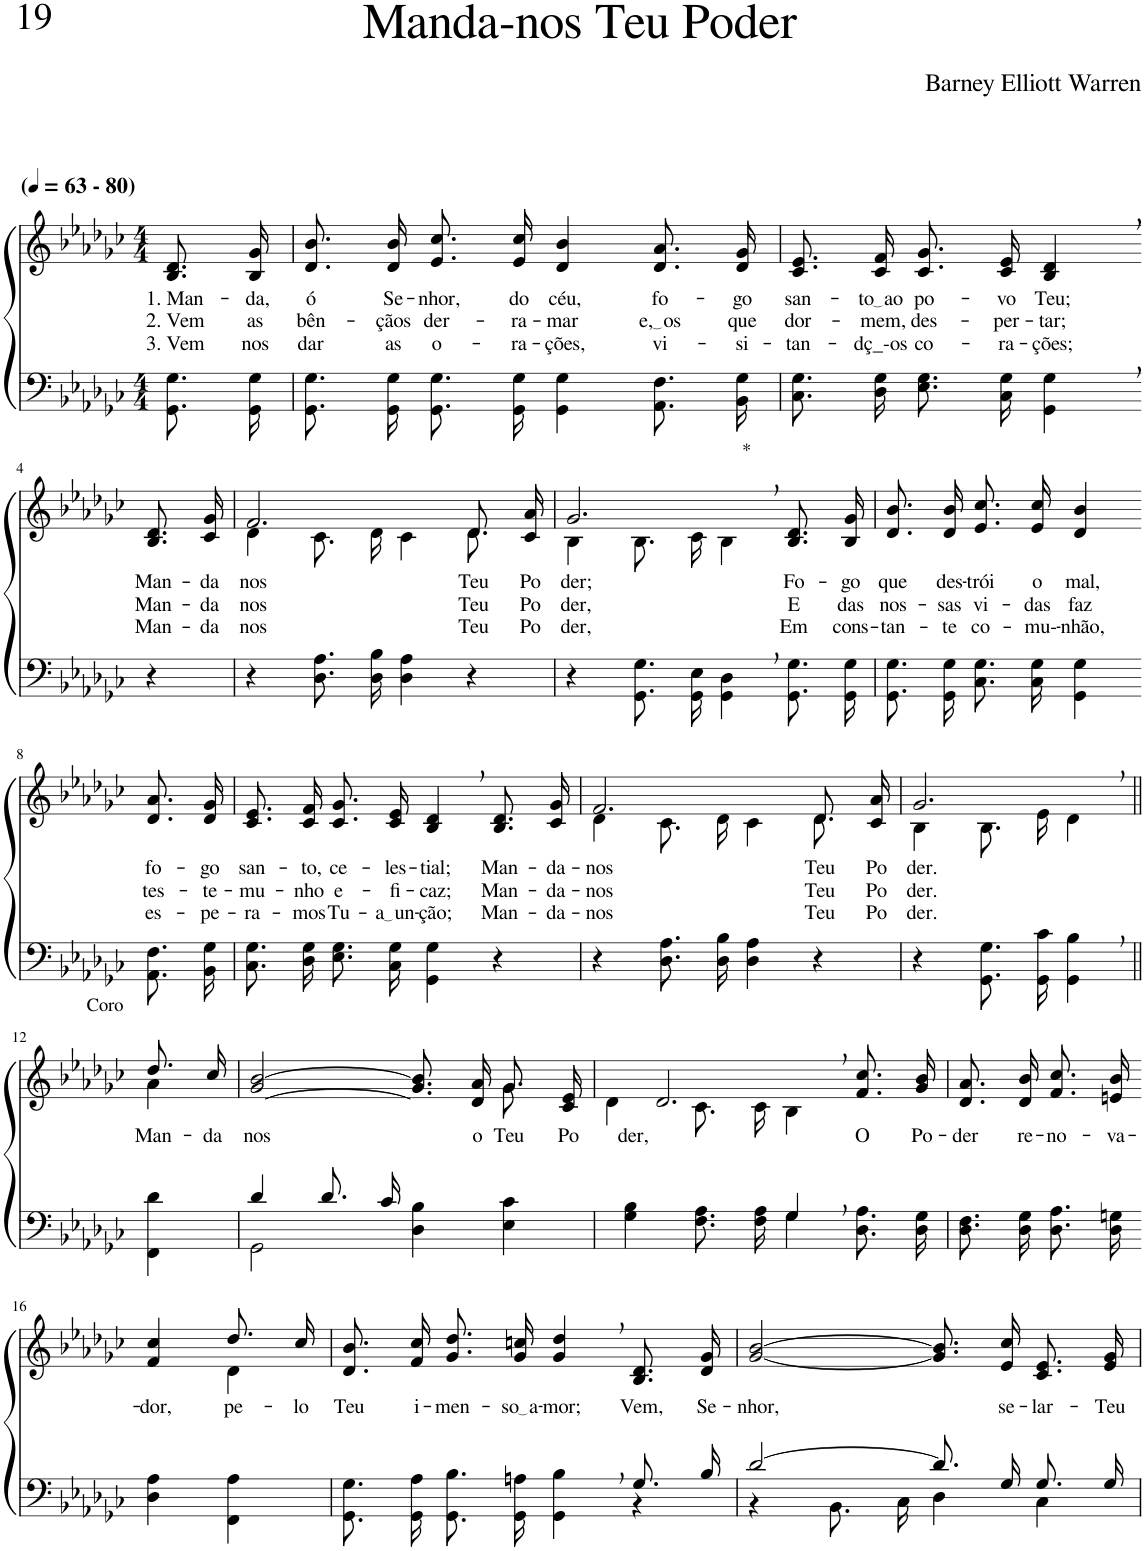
**kern	**kern	**text	**text	**text
*part2	*part1	*part1	*part1	*part1
*staff2	*staff1	*staff1	*staff1	*staff1
*I"Parte III e IV	*I"Parte I e II	*	*	*
*clefF4	*clefG2	*	*	*
*Trd-1c-2	*Trd-1c-2	*	*	*
*k[b-e-a-d-g-c-]	*k[b-e-a-d-g-c-]	*	*	*
*M4/4	*M4/4	*	*	*
*MM63	*MM63	*	*	*
=1	=1	=1	=1	=1
!	!LO:TX:a:B:t=(	!	!	!
!	!LO:TX:a:B:t=- 80)	!	!	!
!	!	!LO:LY:b	!LO:LY:b	!LO:LY:b
8.GG-/ 8.G-/L	8.B-/ 8.d-/L	1. Man-	2. Vem	3. Vem
!	!	!LO:LY:b	!LO:LY:b	!LO:LY:b
16GG-/ 16G-/Jk	16B-/ 16g-/Jk	-da,	as	nos
=2	=2	=2	=2	=2
!	!	!LO:LY:b	!LO:LY:b	!LO:LY:b
8.GG-/ 8.G-/L	8.d-/ 8.b-/L	ó	bên-	dar
!	!	!LO:LY:b	!LO:LY:b	!LO:LY:b
16GG-/ 16G-/Jk	16d-/ 16b-/Jk	Se-	-çãos	as
!	!	!LO:LY:b	!LO:LY:b	!LO:LY:b
8.GG-/ 8.G-/L	8.e-/ 8.cc-/L	-nhor,	der-	o-
!	!	!LO:LY:b	!LO:LY:b	!LO:LY:b
16GG-/ 16G-/Jk	16e-/ 16cc-/Jk	do	-ra-	-ra-
!	!	!LO:LY:b	!LO:LY:b	!LO:LY:b
4GG-\ 4G-\	4d-/ 4b-/	céu,	-mar	-ções,
!	!	!LO:LY:b	!LO:LY:b	!LO:LY:b
8.AA-\ 8.F\L	8.d-/ 8.a-/L	fo-	e, os	vi-
!	!	!LO:LY:b	!LO:LY:b	!LO:LY:b
16BB-\ 16G-\Jk	16d-/ 16g-/Jk	-go	que	-si-
=3	=3	=3	=3	=3
!	!	!LO:LY:b	!LO:LY:b	!LO:LY:b
8.C-\ 8.G-\L	8.c-/ 8.e-/L	san-	dor-	-tan-
!	!	!LO:LY:b	!LO:LY:b	!LO:LY:b
16D-\ 16G-\Jk	16c-/ 16f/Jk	to ao	-mem,	-dç_-os
!	!	!LO:LY:b	!LO:LY:b	!LO:LY:b
8.E-\ 8.G-\L	8.c-/ 8.g-/L	po-	des-	co-
!	!	!LO:LY:b	!LO:LY:b	!LO:LY:b
16C-\ 16G-\Jk	16c-/ 16e-/Jk	-vo	-per-	-ra-
!	!	!LO:LY:b	!LO:LY:b	!LO:LY:b
4GG-\, 4G-\,	4B-/, 4d-/,	Teu;	-tar;	-ções;
!!LO:LB:g=z
=4-	=4-	=4-	=4-	=4-
!	!	!LO:LY:b	!LO:LY:b	!LO:LY:b
4r	8.B-/ 8.d-/L	Man-	Man-	Man-
!	!	!LO:LY:b	!LO:LY:b	!LO:LY:b
.	16c-/ 16g-/Jk	-da-	-da-	-da-
=5	=5	=5	=5	=5
*	*^	*	*	*
!	!	!	!LO:LY:b	!LO:LY:b	!LO:LY:b
4r	2.f/	4d-\	-nos	-nos	-nos
8.D-\ 8.A-\L	.	8.c-\	.	.	.
16D-\ 16B-\Jk	.	16d-\	.	.	.
4D-\ 4A-\	.	4c-\	.	.	.
!	!	!	!LO:LY:b	!LO:LY:b	!LO:LY:b
4r	8.d-/L	8.d-\	Teu	Teu	Teu
!	!	!	!LO:LY:b	!LO:LY:b	!LO:LY:b
.	16c-/ 16a-/Jk	16ryy	Po-	Po-	Po-
=6	=6	=6	=6	=6	=6
!	!	!	!LO:LY:b	!LO:LY:b	!LO:LY:b
4r	2.g-,/	4B-\	-der;	-der,	-der,
8.GG-/ 8.G-/L	.	8.B-\L	.	.	.
16GG-/ 16E-/Jk	.	16c-\Jk	.	.	.
!	!	!LO:TX:a:t=*	!	!	!
4GG-\, 4D-\,	.	4B-\	.	.	.
!	!	!	!LO:LY:b	!LO:LY:b	!LO:LY:b
8.GG-/ 8.G-/L	8.B-/ 8.d-/L	4ryy	Fo-	-E	-Em
!	!	!	!LO:LY:b	!LO:LY:b	!LO:LY:b
16GG-/ 16G-/Jk	16B-/ 16g-/Jk	.	-go	das	cons-
*	*v	*v	*	*	*
=7	=7	=7	=7	=7
!	!	!LO:LY:b	!LO:LY:b	!LO:LY:b
8.GG-/ 8.G-/L	8.d-/ 8.b-/L	que	nos-	-tan-
!	!	!LO:LY:b	!LO:LY:b	!LO:LY:b
16GG-/ 16G-/Jk	16d-/ 16b-/Jk	des-	-sas	-te
!	!	!LO:LY:b	!LO:LY:b	!LO:LY:b
8.C-\ 8.G-\L	8.e-/ 8.cc-/L	-trói	vi-	co-
!	!	!LO:LY:b	!LO:LY:b	!LO:LY:b
16C-\ 16G-\Jk	16e-/ 16cc-/Jk	o	-das	-mu--
!	!	!LO:LY:b	!LO:LY:b	!LO:LY:b
4GG-\ 4G-\	4d-/ 4b-/	mal,	faz	-nhão,
!!LO:LB:g=z
=8-	=8-	=8-	=8-	=8-
!	!	!LO:LY:b	!LO:LY:b	!LO:LY:b
8.AA-\ 8.F\L	8.d-/ 8.a-/L	fo-	tes-	es-
!	!	!LO:LY:b	!LO:LY:b	!LO:LY:b
16BB-\ 16G-\Jk	16d-/ 16g-/Jk	-go	-te-	-pe-
=9	=9	=9	=9	=9
!	!	!LO:LY:b	!LO:LY:b	!LO:LY:b
8.C-\ 8.G-\L	8.c-/ 8.e-/L	san-	-mu-	-ra-
!	!	!LO:LY:b	!LO:LY:b	!LO:LY:b
16D-\ 16G-\Jk	16c-/ 16f/Jk	-to,	-nho	-mos
!	!	!LO:LY:b	!LO:LY:b	!LO:LY:b
8.E-\ 8.G-\L	8.c-/ 8.g-/L	ce-	e-	Tu-
!	!	!LO:LY:b	!LO:LY:b	!LO:LY:b
16C-\ 16G-\Jk	16c-/ 16e-/Jk	-les-	-fi-	a un
!	!	!LO:LY:b	!LO:LY:b	!LO:LY:b
4GG-\ 4G-\	4B-/, 4d-/,	-tial;	-caz;	-ção;
!	!	!LO:LY:b	!LO:LY:b	!LO:LY:b
4r	8.B-/ 8.d-/L	Man-	Man-	Man-
!	!	!LO:LY:b	!LO:LY:b	!LO:LY:b
.	16c-/ 16g-/Jk	-da-	-da-	-da-
=10	=10	=10	=10	=10
!	!	!LO:LY:b	!LO:LY:b	!LO:LY:b
*	*^	*	*	*
4r	2.f/	4d-\	-nos	-nos	-nos
8.D-\ 8.A-\L	.	8.c-\	.	.	.
16D-\ 16B-\Jk	.	16d-\	.	.	.
4D-\ 4A-\	.	4c-\	.	.	.
!	!	!	!LO:LY:b	!LO:LY:b	!LO:LY:b
4r	8.d-/L	8.d-\	Teu	Teu	Teu
!	!	!	!LO:LY:b	!LO:LY:b	!LO:LY:b
.	16c-/ 16a-/Jk	16ryy	Po-	Po-	Po-
=11	=11	=11	=11	=11	=11
!	!	!	!LO:LY:b	!LO:LY:b	!LO:LY:b
4r	2.g-,/	4B-\	-der.	der.	-der.
8.GG-\ 8.G-\L	.	8.B-\L	.	.	.
16GG-\ 16c-\Jk	.	16e-\Jk	.	.	.
4GG-\, 4B-\,	.	4d-\	.	.	.
!!LO:LB:g=z	!!
=12||	=12||	=12||	=12||	=12||	=12||
!	!LO:TX:a:t=Coro	!	!	!	!
!	!	!	!LO:LY:b	!	!
4FF\ 4d-\	8.dd-/L	4a-\	Man-	.	.
!	!	!	!LO:LY:b	!	!
.	16cc-/Jk	.	-da-	.	.
=13	=13	=13	=13	=13	=13
*^	*	*	*	*	*
!	!	!	!	!LO:LY:b	!	!
4d-/	2GG-\	2.ryy	[2g-/ [2b-/	-nos	.	.
8.d-/L	.	.	.	.	.	.
16c-/Jk	.	.	.	.	.	.
2ryy	4D-\ 4B-\	.	8.g-]/ 8.b-]/L	.	.	.
!	!	!	!	!LO:LY:b	!	!
.	.	.	16d-/ 16a-/Jk	o	.	.
!	!	!	!	!LO:LY:b	!	!
.	4E-\ 4c-\	8.g-\	8.g-/L	-Teu	.	.
!	!	!	!	!LO:LY:b	!	!
.	.	16ryy	16c-/ 16e-/Jk	Po-	.	.
=14	=14	=14	=14	=14	=14	=14
!	!	!	!	!LO:LY:b	!	!
2ryy	4G-\ 4B-\	2.d-,/	4d-\	-der,	.	.
.	8.F\ 8.A-\L	.	8.c-\L	.	.	.
.	16F\ 16A-\Jk	.	16c-\Jk	.	.	.
4G-,/	4G-\	.	4B-\	.	.	.
!	!	!	!	!LO:LY:b	!	!
4ryy	8.D-\ 8.A-\L	8.f/ 8.cc-/L	4ryy	O	.	.
!	!	!	!	!LO:LY:b	!	!
.	16D-\ 16G-\Jk	16g-/ 16b-/Jk	.	Po-	.	.
*	*	*v	*v	*	*	*
=15	=15	=15	=15	=15	=15
!	!	!	!LO:LY:b	!	!
*v	*v	*	*	*	*
8.D-\ 8.F\L	8.d-/ 8.a-/L	-der	.	.
!	!	!LO:LY:b	!	!
16D-\ 16G-\Jk	16d-/ 16b-/Jk	re-	.	.
!	!	!LO:LY:b	!	!
8.D-\ 8.A-\L	8.f/ 8.cc-/L	-no-	.	.
!	!	!LO:LY:b	!	!
16D-\ 16Gn\Jk	16en/ 16b-/Jk	-va-	.	.
!!LO:LB:g=z
=16-	=16-	=16-	=16-	=16-
!	!	!LO:LY:b	!	!
*	*^	*	*	*
4D-\ 4A-\	4f/ 4cc-/	4ryy	-dor,	.	.
!	!	!	!LO:LY:b	!	!
4FF\ 4A-\	8.dd-/L	4d-\	pe-	.	.
!	!	!	!LO:LY:b	!	!
.	16cc-/Jk	.	-lo	.	.
*	*v	*v	*	*	*
=17	=17	=17	=17	=17
*^	*	*	*	*
!	!	!	!LO:LY:b	!	!
2.ryy	8.GG-\ 8.G-\L	8.d-/ 8.b-/L	Teu	.	.
!	!	!	!LO:LY:b	!	!
.	16GG-\ 16A-\Jk	16f/ 16cc-/Jk	i-	.	.
!	!	!	!LO:LY:b	!	!
.	8.GG-\ 8.B-\L	8.g-/ 8.dd-/L	-men-	.	.
!	!	!	!LO:LY:b	!	!
.	16GG-\ 16An\Jk	16g-/ 16ccn/Jk	so a	.	.
!	!	!	!LO:LY:b	!	!
.	4GG-\ 4B-\	4g-/, 4dd-/,	-mor;	.	.
!	!	!	!LO:LY:b	!	!
8.G-/L	4r	8.B-/ 8.d-/L	Vem,	.	.
!	!	!	!LO:LY:b	!	!
16B-/Jk	.	16d-/ 16g-/Jk	Se-	.	.
=18	=18	=18	=18	=18	=18
!	!	!	!LO:LY:b	!	!
[2d-/	4r	[2g-/ [2b-/	-nhor,	.	.
.	8.BB-\L	.	.	.	.
.	16C-\Jk	.	.	.	.
8.d-/L]	4D-\	8.g-]/ 8.b-]/L	.	.	.
!	!	!	!LO:LY:b	!	!
16G-/Jk	.	16e-/ 16cc-/Jk	se-	.	.
!	!	!	!LO:LY:b	!	!
8.G-/L	4C-\	8.c-/ 8.e-/L	-lar-	.	.
!	!	!	!LO:LY:b	!	!
16G-/Jk	.	16e-/ 16g-/Jk	-Teu	.	.
*v	*v	*	*	*	*
=	=	=	=	=
*-	*-	*-	*-	*-
